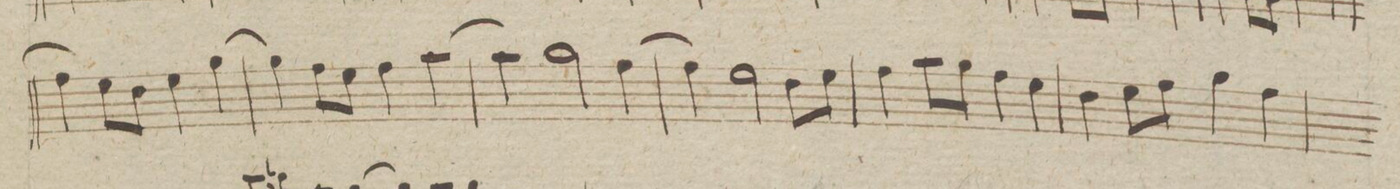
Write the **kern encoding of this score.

**kern	**dynam
*I"Violino 1mo	*
*clefG2	*
*k[b-]	*
*met(c|)	*
*M2/2	*
4ff\]	.
8ee\L	.
8dd\J	.
4ee\	.
[4gg\	.
=26	=26
4gg\]	.
8ff\L	.
8ee\J	.
4ff\	.
[4aa\	.
=27	=27
4aa\]	.
2gg\	.
[4ff\	.
=28	=28
4ff\]	.
2ee\	.
8dd\L	.
8ee\J	.
=29	=29
4ff\	.
8aa\L	.
8gg\J	.
4ff\	.
4ee\	.
=30	=30
4dd\	.
8ee\L	.
8ff\J	.
4gg\	.
4ff\	.
=31	=31
*-	*-
